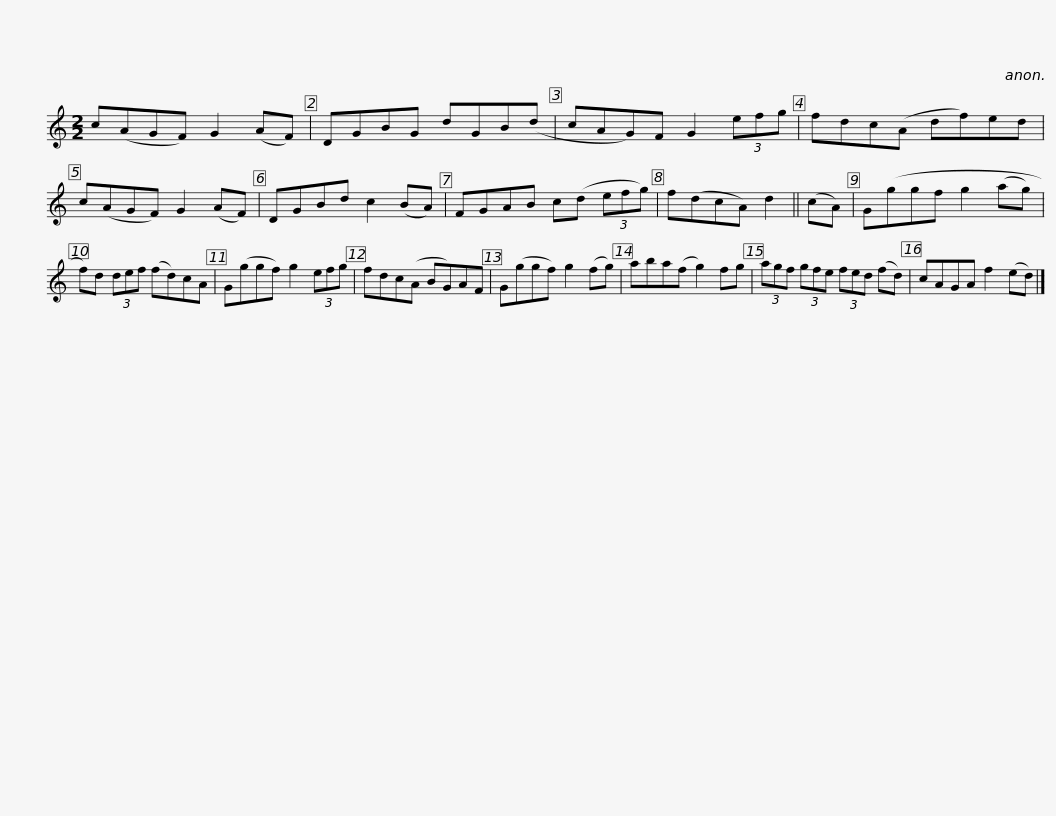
X:1
L:1/8
M:2/2
I:linebreak $
K:C
V:1 treble
V:1
 c(AGF) G2 (AF) | DGBG dGB(d | cAG)F G2 (3efg | fdc(A df)ed | c(AGF) G2 (AF) | %5
 DGBd c2 (BA) |$ FGAB c(d (3efg) | f(dcA) d2 || (cA) | G(ggf g2 (ag) | %10
 f)d (3def (fd)cA | G(ggf) g2 (3efg |$ fdc(A BG)AF | G(ggf) g2 (fg) | aba(f g2) fg | %15
 (3agf (3gfe (3fed (fd) | cAGA f2 (ed) |] %17
